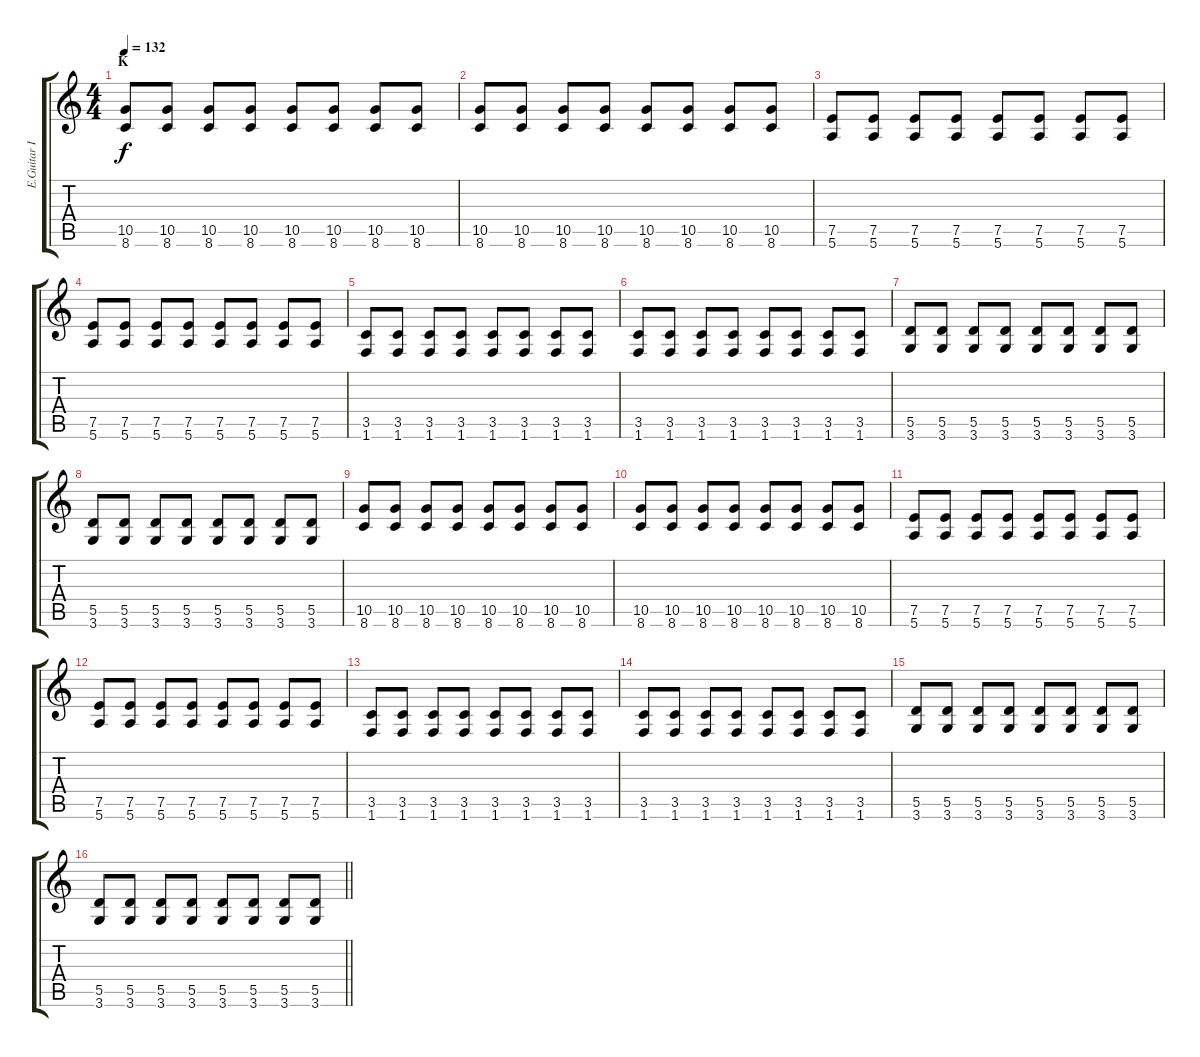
\track ("E.Guitar I" "E.Guitar I") {instrument electricguitarclean}
\staff {score tabs}
\tuning (E4 B3 G3 D3 A2 E2) {hide}
\ts (4 4)
\section ("" "K")
\tempo 132
\clef g2
\ks c
(10.5 8.6).8{dy f} (10.5 8.6).8 (10.5 8.6).8 (10.5 8.6).8 (10.5 8.6).8 (10.5 8.6).8 (10.5 8.6).8 (10.5 8.6).8 |
(10.5 8.6).8 (10.5 8.6).8 (10.5 8.6).8 (10.5 8.6).8 (10.5 8.6).8 (10.5 8.6).8 (10.5 8.6).8 (10.5 8.6).8 |
(7.5 5.6).8 (7.5 5.6).8 (7.5 5.6).8 (7.5 5.6).8 (7.5 5.6).8 (7.5 5.6).8 (7.5 5.6).8 (7.5 5.6).8 |
(7.5 5.6).8 (7.5 5.6).8 (7.5 5.6).8 (7.5 5.6).8 (7.5 5.6).8 (7.5 5.6).8 (7.5 5.6).8 (7.5 5.6).8 |
(3.5 1.6).8 (3.5 1.6).8 (3.5 1.6).8 (3.5 1.6).8 (3.5 1.6).8 (3.5 1.6).8 (3.5 1.6).8 (3.5 1.6).8 |
(3.5 1.6).8 (3.5 1.6).8 (3.5 1.6).8 (3.5 1.6).8 (3.5 1.6).8 (3.5 1.6).8 (3.5 1.6).8 (3.5 1.6).8 |
(5.5 3.6).8 (5.5 3.6).8 (5.5 3.6).8 (5.5 3.6).8 (5.5 3.6).8 (5.5 3.6).8 (5.5 3.6).8 (5.5 3.6).8 |
(5.5 3.6).8 (5.5 3.6).8 (5.5 3.6).8 (5.5 3.6).8 (5.5 3.6).8 (5.5 3.6).8 (5.5 3.6).8 (5.5 3.6).8 |
(10.5 8.6).8 (10.5 8.6).8 (10.5 8.6).8 (10.5 8.6).8 (10.5 8.6).8 (10.5 8.6).8 (10.5 8.6).8 (10.5 8.6).8 |
(10.5 8.6).8 (10.5 8.6).8 (10.5 8.6).8 (10.5 8.6).8 (10.5 8.6).8 (10.5 8.6).8 (10.5 8.6).8 (10.5 8.6).8 |
(7.5 5.6).8 (7.5 5.6).8 (7.5 5.6).8 (7.5 5.6).8 (7.5 5.6).8 (7.5 5.6).8 (7.5 5.6).8 (7.5 5.6).8 |
(7.5 5.6).8 (7.5 5.6).8 (7.5 5.6).8 (7.5 5.6).8 (7.5 5.6).8 (7.5 5.6).8 (7.5 5.6).8 (7.5 5.6).8 |
(3.5 1.6).8 (3.5 1.6).8 (3.5 1.6).8 (3.5 1.6).8 (3.5 1.6).8 (3.5 1.6).8 (3.5 1.6).8 (3.5 1.6).8 |
(3.5 1.6).8 (3.5 1.6).8 (3.5 1.6).8 (3.5 1.6).8 (3.5 1.6).8 (3.5 1.6).8 (3.5 1.6).8 (3.5 1.6).8 |
(5.5 3.6).8 (5.5 3.6).8 (5.5 3.6).8 (5.5 3.6).8 (5.5 3.6).8 (5.5 3.6).8 (5.5 3.6).8 (5.5 3.6).8 |
\barLineRight lightlight
(5.5 3.6).8 (5.5 3.6).8 (5.5 3.6).8 (5.5 3.6).8 (5.5 3.6).8 (5.5 3.6).8 (5.5 3.6).8 (5.5 3.6).8
